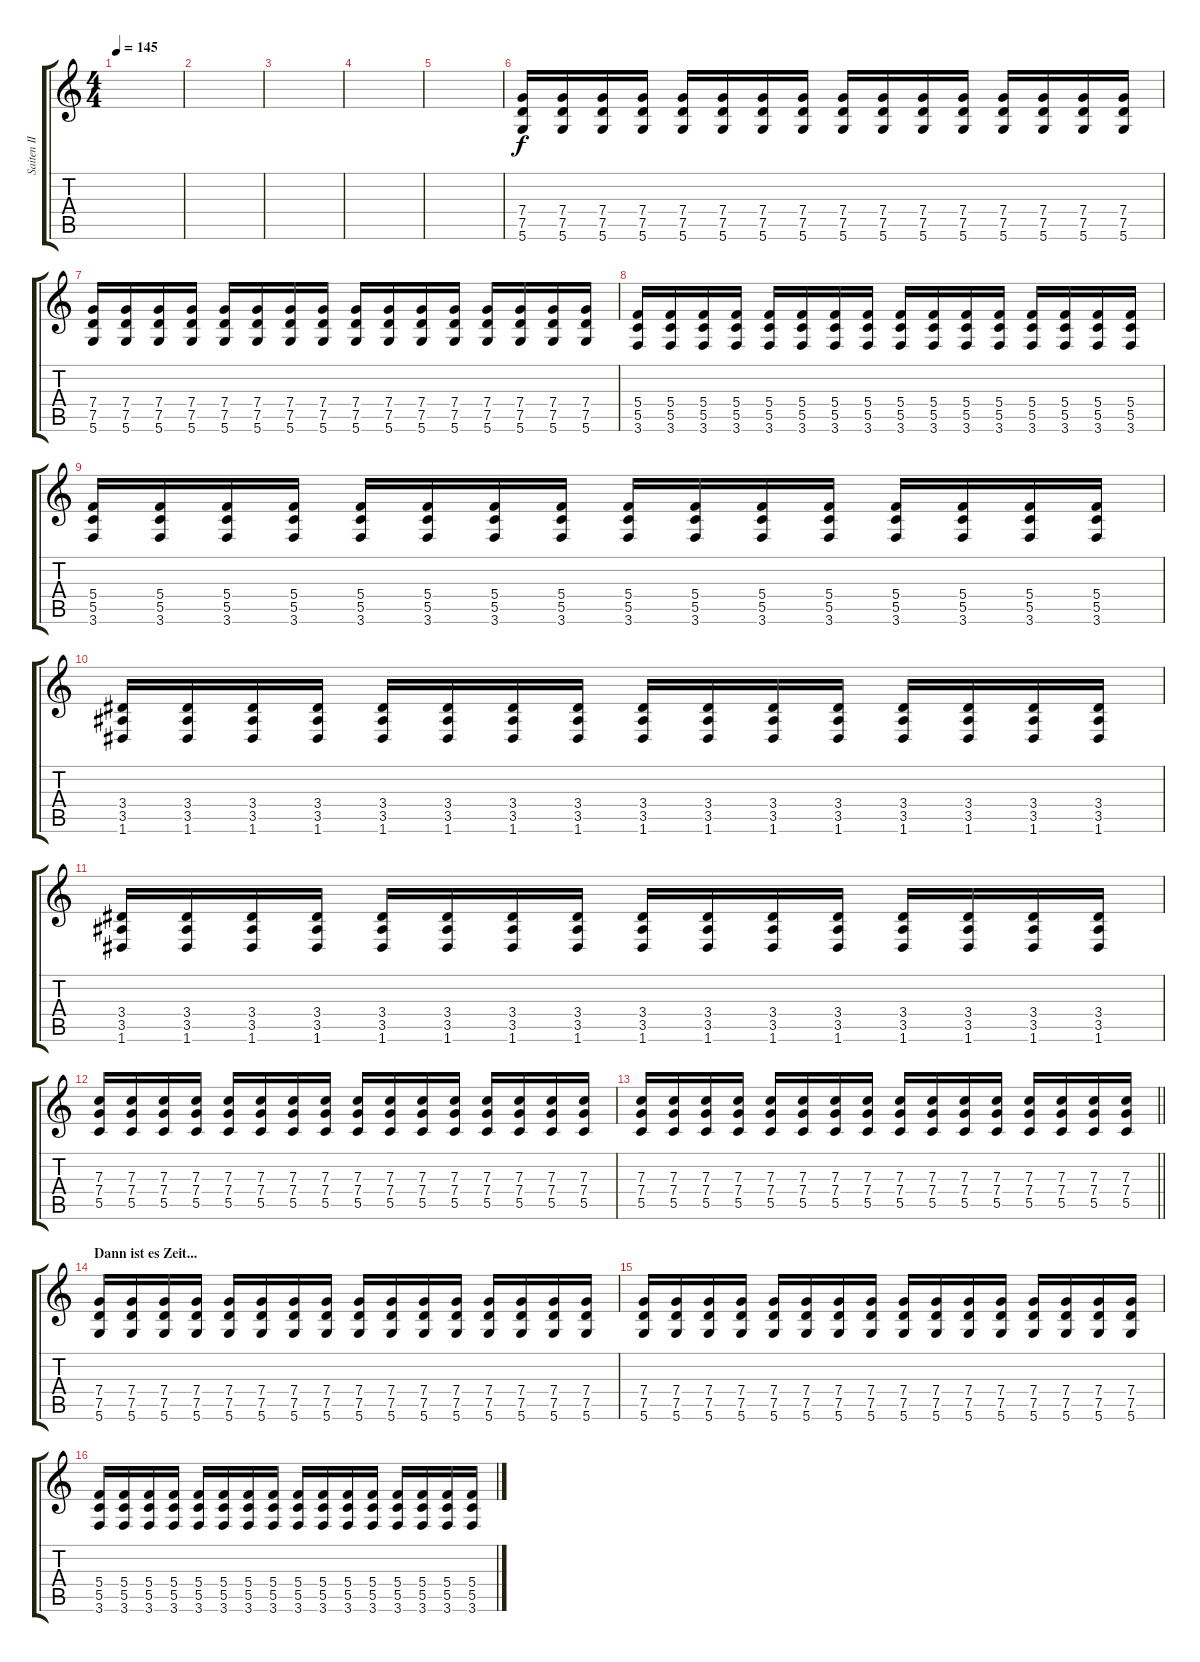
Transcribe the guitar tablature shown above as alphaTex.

\track ("Saiten II" "Saiten II") {instrument distortionguitar}
\staff {score tabs}
\tuning (D4 A3 F3 C3 G2 D2) {hide}
\ts (4 4)
\tempo 145
\clef g2
\ks c
|
|
|
|
|
(7.4 7.5 5.6).16 (7.4 7.5 5.6).16 (7.4 7.5 5.6).16 (7.4 7.5 5.6).16 (7.4 7.5 5.6).16 (7.4 7.5 5.6).16 (7.4 7.5 5.6).16 (7.4 7.5 5.6).16 (7.4 7.5 5.6).16 (7.4 7.5 5.6).16 (7.4 7.5 5.6).16 (7.4 7.5 5.6).16 (7.4 7.5 5.6).16 (7.4 7.5 5.6).16 (7.4 7.5 5.6).16 (7.4 7.5 5.6).16 |
(7.4 7.5 5.6).16 (7.4 7.5 5.6).16 (7.4 7.5 5.6).16 (7.4 7.5 5.6).16 (7.4 7.5 5.6).16 (7.4 7.5 5.6).16 (7.4 7.5 5.6).16 (7.4 7.5 5.6).16 (7.4 7.5 5.6).16 (7.4 7.5 5.6).16 (7.4 7.5 5.6).16 (7.4 7.5 5.6).16 (7.4 7.5 5.6).16 (7.4 7.5 5.6).16 (7.4 7.5 5.6).16 (7.4 7.5 5.6).16 |
(5.4 5.5 3.6).16 (5.4 5.5 3.6).16 (5.4 5.5 3.6).16 (5.4 5.5 3.6).16 (5.4 5.5 3.6).16 (5.4 5.5 3.6).16 (5.4 5.5 3.6).16 (5.4 5.5 3.6).16 (5.4 5.5 3.6).16 (5.4 5.5 3.6).16 (5.4 5.5 3.6).16 (5.4 5.5 3.6).16 (5.4 5.5 3.6).16 (5.4 5.5 3.6).16 (5.4 5.5 3.6).16 (5.4 5.5 3.6).16 |
(5.4 5.5 3.6).16 (5.4 5.5 3.6).16 (5.4 5.5 3.6).16 (5.4 5.5 3.6).16 (5.4 5.5 3.6).16 (5.4 5.5 3.6).16 (5.4 5.5 3.6).16 (5.4 5.5 3.6).16 (5.4 5.5 3.6).16 (5.4 5.5 3.6).16 (5.4 5.5 3.6).16 (5.4 5.5 3.6).16 (5.4 5.5 3.6).16 (5.4 5.5 3.6).16 (5.4 5.5 3.6).16 (5.4 5.5 3.6).16 |
(3.4 3.5 1.6).16 (3.4 3.5 1.6).16 (3.4 3.5 1.6).16 (3.4 3.5 1.6).16 (3.4 3.5 1.6).16 (3.4 3.5 1.6).16 (3.4 3.5 1.6).16 (3.4 3.5 1.6).16 (3.4 3.5 1.6).16 (3.4 3.5 1.6).16 (3.4 3.5 1.6).16 (3.4 3.5 1.6).16 (3.4 3.5 1.6).16 (3.4 3.5 1.6).16 (3.4 3.5 1.6).16 (3.4 3.5 1.6).16 |
(3.4 3.5 1.6).16 (3.4 3.5 1.6).16 (3.4 3.5 1.6).16 (3.4 3.5 1.6).16 (3.4 3.5 1.6).16 (3.4 3.5 1.6).16 (3.4 3.5 1.6).16 (3.4 3.5 1.6).16 (3.4 3.5 1.6).16 (3.4 3.5 1.6).16 (3.4 3.5 1.6).16 (3.4 3.5 1.6).16 (3.4 3.5 1.6).16 (3.4 3.5 1.6).16 (3.4 3.5 1.6).16 (3.4 3.5 1.6).16 |
(7.3 7.4 5.5).16 (7.3 7.4 5.5).16 (7.3 7.4 5.5).16 (7.3 7.4 5.5).16 (7.3 7.4 5.5).16 (7.3 7.4 5.5).16 (7.3 7.4 5.5).16 (7.3 7.4 5.5).16 (7.3 7.4 5.5).16 (7.3 7.4 5.5).16 (7.3 7.4 5.5).16 (7.3 7.4 5.5).16 (7.3 7.4 5.5).16 (7.3 7.4 5.5).16 (7.3 7.4 5.5).16 (7.3 7.4 5.5).16 |
\barLineRight lightlight
(7.3 7.4 5.5).16 (7.3 7.4 5.5).16 (7.3 7.4 5.5).16 (7.3 7.4 5.5).16 (7.3 7.4 5.5).16 (7.3 7.4 5.5).16 (7.3 7.4 5.5).16 (7.3 7.4 5.5).16 (7.3 7.4 5.5).16 (7.3 7.4 5.5).16 (7.3 7.4 5.5).16 (7.3 7.4 5.5).16 (7.3 7.4 5.5).16 (7.3 7.4 5.5).16 (7.3 7.4 5.5).16 (7.3 7.4 5.5).16 |
\section ("" "Dann ist es Zeit...")
(7.4 7.5 5.6).16 (7.4 7.5 5.6).16 (7.4 7.5 5.6).16 (7.4 7.5 5.6).16 (7.4 7.5 5.6).16 (7.4 7.5 5.6).16 (7.4 7.5 5.6).16 (7.4 7.5 5.6).16 (7.4 7.5 5.6).16 (7.4 7.5 5.6).16 (7.4 7.5 5.6).16 (7.4 7.5 5.6).16 (7.4 7.5 5.6).16 (7.4 7.5 5.6).16 (7.4 7.5 5.6).16 (7.4 7.5 5.6).16 |
(7.4 7.5 5.6).16 (7.4 7.5 5.6).16 (7.4 7.5 5.6).16 (7.4 7.5 5.6).16 (7.4 7.5 5.6).16 (7.4 7.5 5.6).16 (7.4 7.5 5.6).16 (7.4 7.5 5.6).16 (7.4 7.5 5.6).16 (7.4 7.5 5.6).16 (7.4 7.5 5.6).16 (7.4 7.5 5.6).16 (7.4 7.5 5.6).16 (7.4 7.5 5.6).16 (7.4 7.5 5.6).16 (7.4 7.5 5.6).16 |
(5.4 5.5 3.6).16 (5.4 5.5 3.6).16 (5.4 5.5 3.6).16 (5.4 5.5 3.6).16 (5.4 5.5 3.6).16 (5.4 5.5 3.6).16 (5.4 5.5 3.6).16 (5.4 5.5 3.6).16 (5.4 5.5 3.6).16 (5.4 5.5 3.6).16 (5.4 5.5 3.6).16 (5.4 5.5 3.6).16 (5.4 5.5 3.6).16 (5.4 5.5 3.6).16 (5.4 5.5 3.6).16 (5.4 5.5 3.6).16
